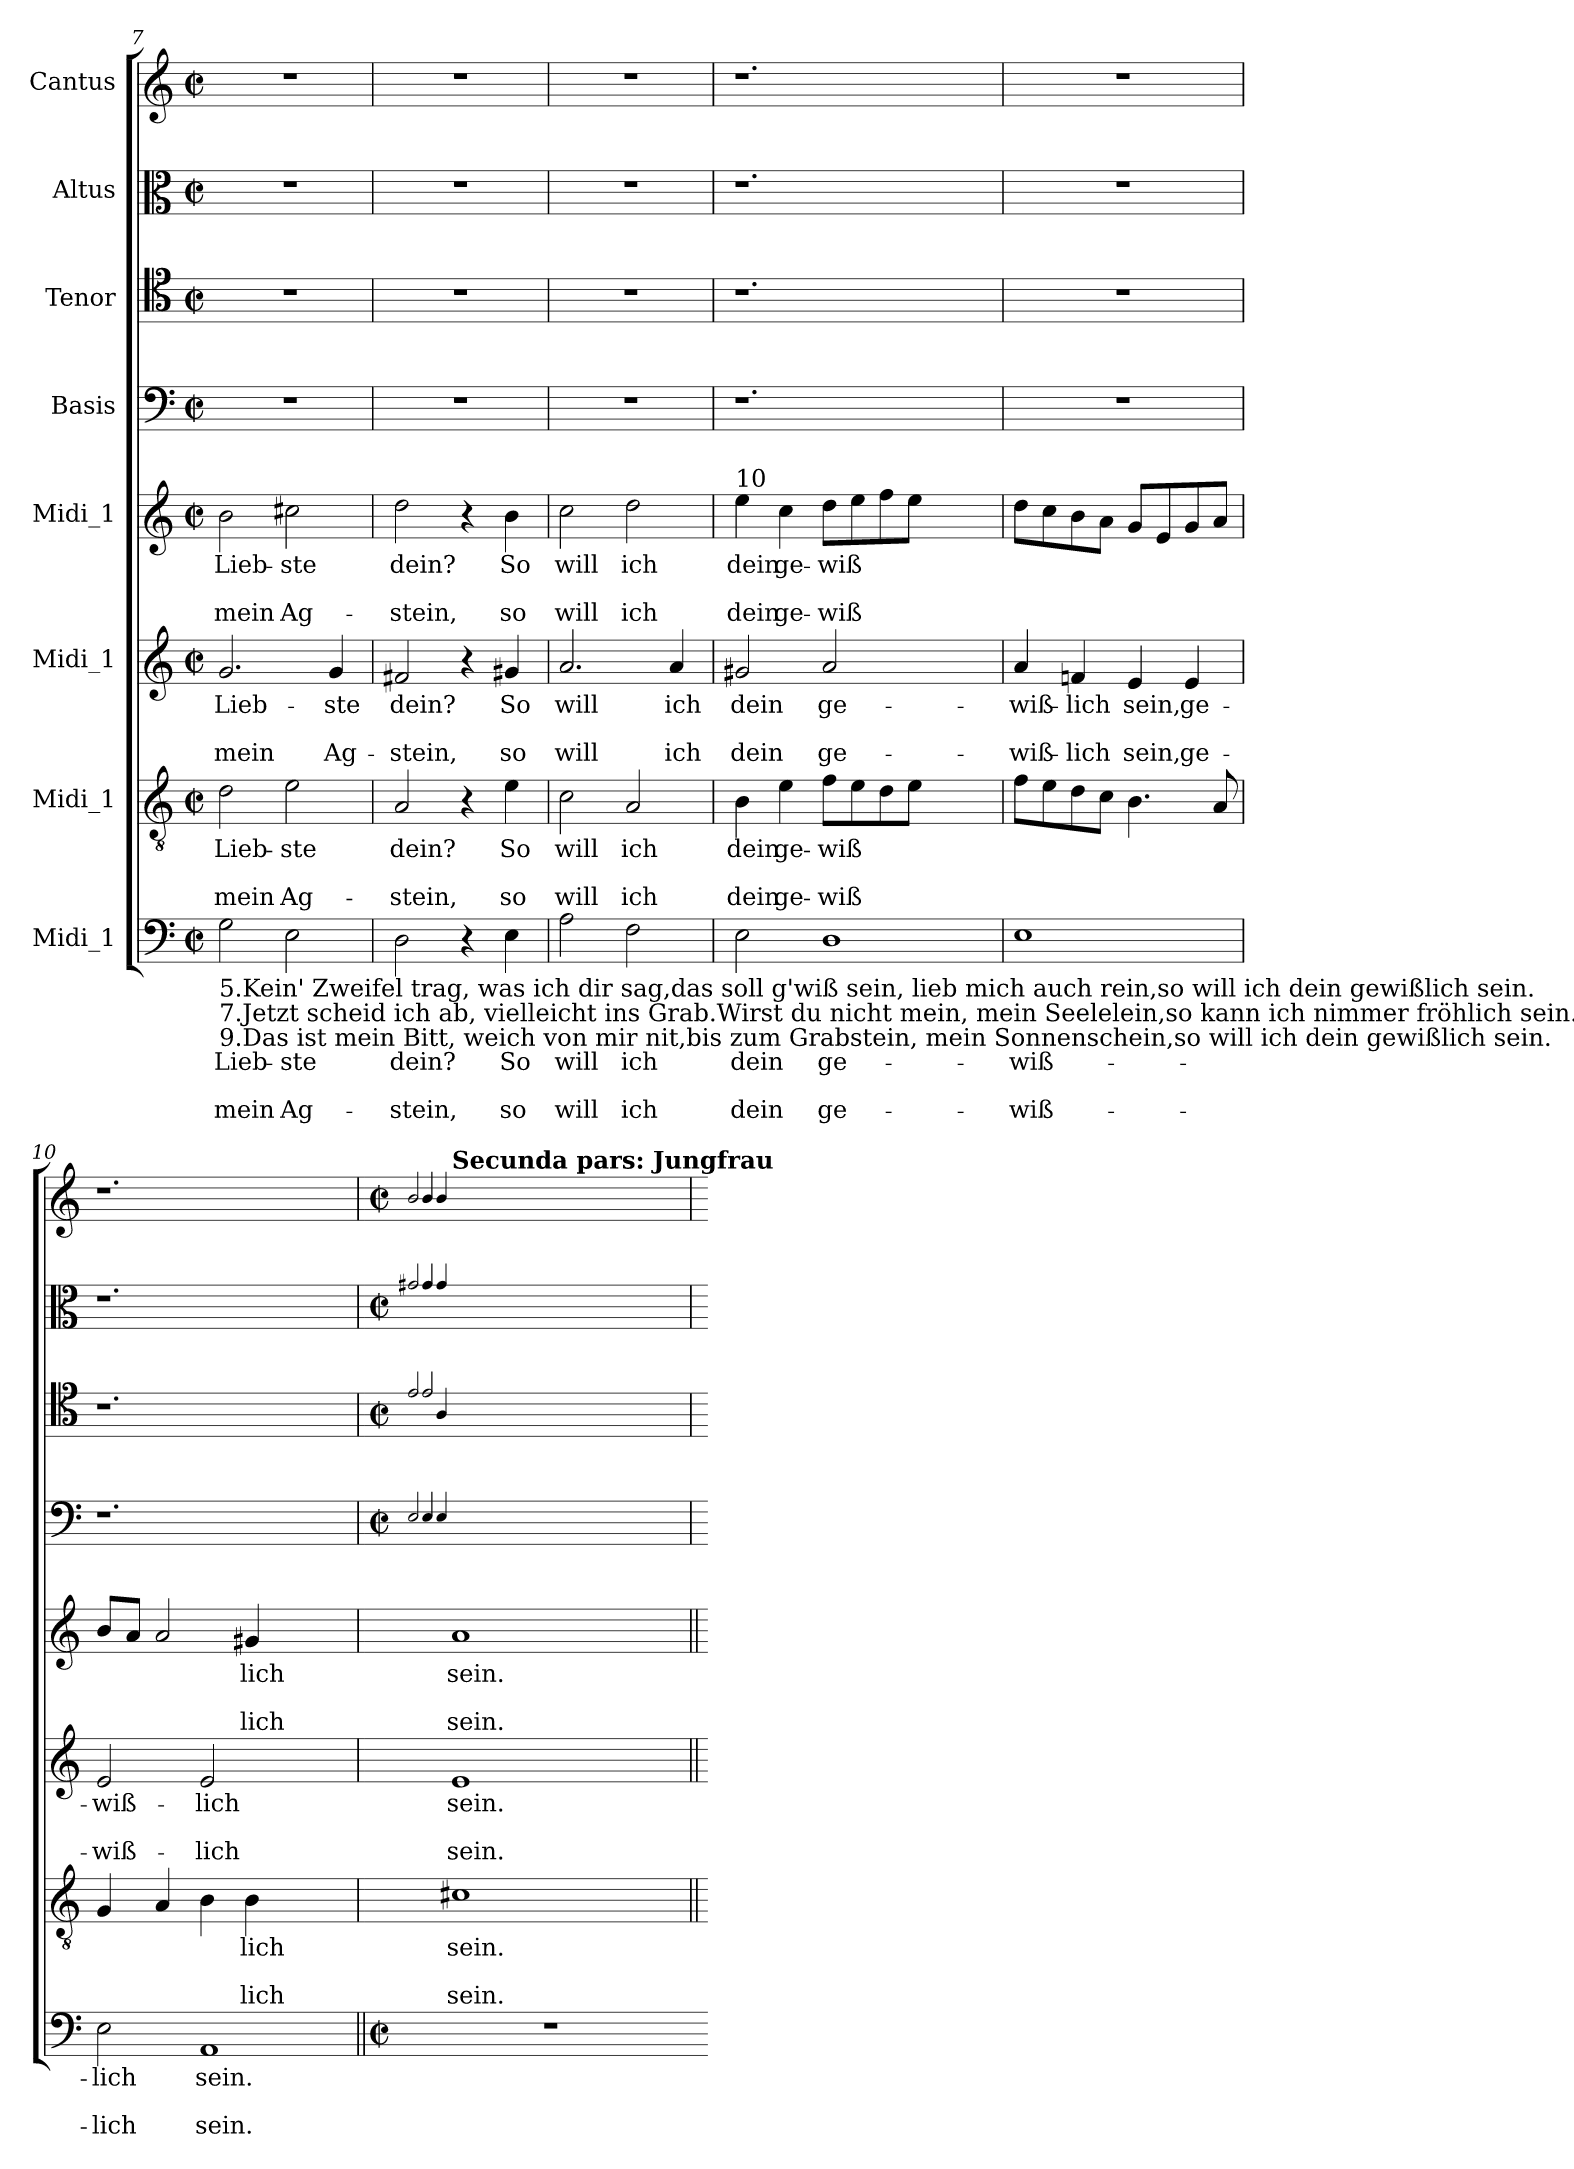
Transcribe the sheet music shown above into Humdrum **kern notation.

**kern	**text	**text	**text	**kern	**text	**text	**text	**kern	**text	**text	**text	**kern	**text	**text	**text	**kern	**kern	**kern	**kern
*part8	*part8	*part8	*part8	*part7	*part7	*part7	*part7	*part6	*part6	*part6	*part6	*part5	*part5	*part5	*part5	*part4	*part3	*part2	*part1
*staff8	*staff8	*staff8	*staff8	*staff7	*staff7	*staff7	*staff7	*staff6	*staff6	*staff6	*staff6	*staff5	*staff5	*staff5	*staff5	*staff4	*staff3	*staff2	*staff1
*I"Midi_1	*	*	*	*I"Midi_1	*	*	*	*I"Midi_1	*	*	*	*I"Midi_1	*	*	*	*I"Basis	*I"Tenor	*I"Altus	*I"Cantus
!!LO:LB:g=z
*clefF4	*	*	*	*clefGv2	*	*	*	*clefG2	*	*	*	*clefG2	*	*	*	*clefF4	*clefC4	*clefC3	*clefG2
*k[]	*	*	*	*k[]	*	*	*	*k[]	*	*	*	*k[]	*	*	*	*k[]	*k[]	*k[]	*k[]
*C:	*	*	*	*C:	*	*	*	*C:	*	*	*	*C:	*	*	*	*C:	*C:	*C:	*C:
*M2/2	*	*	*	*M2/2	*	*	*	*M2/2	*	*	*	*M2/2	*	*	*	*M2/2	*M2/2	*M2/2	*M2/2
*met(c|)	*	*	*	*met(c|)	*	*	*	*met(c|)	*	*	*	*met(c|)	*	*	*	*met(c|)	*met(c|)	*met(c|)	*met(c|)
=7	=7	=7	=7	=7	=7	=7	=7	=7	=7	=7	=7	=7	=7	=7	=7	=7	=7	=7	=7
!LO:TX:b:t=5.Kein' Zweifel trag, was ich dir sag,das soll g'wiß sein, lieb mich auch rein,so will ich dein gewißlich sein.	!	!	!	!	!	!	!	!	!	!	!	!	!	!	!	!	!	!	!
!LO:TX:b:t=7.Jetzt scheid ich ab, vielleicht ins Grab.Wirst du nicht mein, mein Seelelein,so kann ich nimmer fröhlich sein.	!	!	!	!	!	!	!	!	!	!	!	!	!	!	!	!	!	!	!
!LO:TX:b:t=9.Das ist mein Bitt, weich von mir nit,bis zum Grabstein, mein Sonnenschein,so will ich dein gewißlich sein.	!	!	!	!	!	!	!	!	!	!	!	!	!	!	!	!	!	!	!
!	!LO:LY:b	!	!LO:LY:b	!	!LO:LY:b	!	!LO:LY:b	!	!LO:LY:b	!	!LO:LY:b	!	!LO:LY:b	!	!LO:LY:b	!	!	!	!
2G	Lieb-	.	-mein	2d	Lieb-	.	-mein	2.g	Lieb-	.	-mein	2b	Lieb-	.	-mein	1r	1r	1r	1r
!	!LO:LY:b	!	!LO:LY:b	!	!LO:LY:b	!	!LO:LY:b	!	!	!	!	!	!LO:LY:b	!	!LO:LY:b	!	!	!	!
2E	ste	.	Ag-	2e	ste	.	Ag-	.	.	.	.	2cc#X	ste	.	Ag-	.	.	.	.
!	!	!	!	!	!	!	!	!	!LO:LY:b	!	!LO:LY:b	!	!	!	!	!	!	!	!
.	.	.	.	.	.	.	.	4g	ste	.	Ag-	.	.	.	.	.	.	.	.
=8	=8	=8	=8	=8	=8	=8	=8	=8	=8	=8	=8	=8	=8	=8	=8	=8	=8	=8	=8
!	!LO:LY:b	!	!LO:LY:b	!	!LO:LY:b	!	!LO:LY:b	!	!LO:LY:b	!	!LO:LY:b	!	!LO:LY:b	!	!LO:LY:b	!	!	!	!
2D	-dein?	.	stein,	2A	-dein?	.	stein,	2f#X	-dein?	.	stein,	2dd	-dein?	.	stein,	1r	1r	1r	1r
4r	.	.	.	4r	.	.	.	4r	.	.	.	4r	.	.	.	.	.	.	.
!	!LO:LY:b	!	!LO:LY:b	!	!LO:LY:b	!	!LO:LY:b	!	!LO:LY:b	!	!LO:LY:b	!	!LO:LY:b	!	!LO:LY:b	!	!	!	!
4E	So	.	so	4e	So	.	so	4g#X	So	.	so	4b	So	.	so	.	.	.	.
=9	=9	=9	=9	=9	=9	=9	=9	=9	=9	=9	=9	=9	=9	=9	=9	=9	=9	=9	=9
!	!LO:LY:b	!	!LO:LY:b	!	!LO:LY:b	!	!LO:LY:b	!	!LO:LY:b	!	!LO:LY:b	!	!LO:LY:b	!	!LO:LY:b	!	!	!	!
2A	will	.	will	2c	will	.	will	2.a	will	.	will	2cc	will	.	will	1r	1r	1r	1r
!	!LO:LY:b	!	!LO:LY:b	!	!LO:LY:b	!	!LO:LY:b	!	!	!	!	!	!LO:LY:b	!	!LO:LY:b	!	!	!	!
2F	ich	.	ich	2A	ich	.	ich	.	.	.	.	2dd	ich	.	ich	.	.	.	.
!	!	!	!	!	!	!	!	!	!LO:LY:b	!	!LO:LY:b	!	!	!	!	!	!	!	!
.	.	.	.	.	.	.	.	4a	ich	.	ich	.	.	.	.	.	.	.	.
=10	=10	=10	=10	=10	=10	=10	=10	=10	=10	=10	=10	=10	=10	=10	=10	=10	=10	=10	=10
!	!	!	!	!	!	!	!	!	!	!	!	!LO:TX:a:t=10	!	!	!	!	!	!	!
!	!LO:LY:b	!	!LO:LY:b	!	!LO:LY:b	!	!LO:LY:b	!	!LO:LY:b	!	!LO:LY:b	!	!LO:LY:b	!	!LO:LY:b	!	!	!	!
2E	dein	.	dein	4B	dein	.	dein	2g#X	dein	.	dein	4ee	dein	.	dein	1.r	1.r	1.r	1.r
!	!	!	!	!	!LO:LY:b	!	!LO:LY:b	!	!	!	!	!	!LO:LY:b	!	!LO:LY:b	!	!	!	!
.	.	.	.	4e	ge-	.	-ge-	.	.	.	.	4cc	ge-	.	-ge-	.	.	.	.
!	!LO:LY:b	!	!LO:LY:b	!	!LO:LY:b	!	!LO:LY:b	!	!LO:LY:b	!	!LO:LY:b	!	!LO:LY:b	!	!LO:LY:b	!	!	!	!
1D	ge-	.	-ge-	8fL	-wiß	.	wiß	2a	ge-	.	-ge-	8ddL	-wiß	.	wiß	.	.	.	.
.	.	.	.	8e	.	.	.	.	.	.	.	8ee	.	.	.	.	.	.	.
.	.	.	.	8d	.	.	.	.	.	.	.	8ff	.	.	.	.	.	.	.
.	.	.	.	8eJ	.	.	.	.	.	.	.	8eeJ	.	.	.	.	.	.	.
.	.	.	.	2ryy	.	.	.	2ryy	.	.	.	2ryy	.	.	.	.	.	.	.
=10	=10	=10	=10	=10	=10	=10	=10	=10	=10	=10	=10	=10	=10	=10	=10	=10	=10	=10	=10
!	!LO:LY:b	!	!LO:LY:b	!	!	!	!	!	!LO:LY:b	!	!LO:LY:b	!	!	!	!	!	!	!	!
1E	-wiß-	.	-wiß-	8fL	.	.	.	4a	-wiß-	.	-wiß-	8ddL	.	.	.	1r	1r	1r	1r
.	.	.	.	8e	.	.	.	.	.	.	.	8cc	.	.	.	.	.	.	.
!	!	!	!	!	!	!	!	!	!LO:LY:b	!	!LO:LY:b	!	!	!	!	!	!	!	!
.	.	.	.	8d	.	.	.	4fn	-lich	.	lich	8b	.	.	.	.	.	.	.
.	.	.	.	8cJ	.	.	.	.	.	.	.	8aJ	.	.	.	.	.	.	.
!	!	!	!	!	!	!	!	!	!LO:LY:b	!	!LO:LY:b	!	!	!	!	!	!	!	!
.	.	.	.	4.B	.	.	.	4e	sein,	.	sein,	8gL	.	.	.	.	.	.	.
.	.	.	.	.	.	.	.	.	.	.	.	8e	.	.	.	.	.	.	.
!	!	!	!	!	!	!	!	!	!LO:LY:b	!	!LO:LY:b	!	!	!	!	!	!	!	!
.	.	.	.	.	.	.	.	4e	ge-	.	-ge-	8g	.	.	.	.	.	.	.
!	!	!	!	!	!LO:LY:b	!	!LO:LY:b	!	!	!	!	!	!	!	!	!	!	!	!
.	.	.	.	8A	-	.	-	.	.	.	.	8aJ	.	.	.	.	.	.	.
=10	=10	=10	=10	=10	=10	=10	=10	=10	=10	=10	=10	=10	=10	=10	=10	=10	=10	=10	=10
!	!LO:LY:b	!	!LO:LY:b	!	!	!	!	!	!LO:LY:b	!	!LO:LY:b	!	!	!	!	!	!	!	!
2E	-lich	.	lich	4G	.	.	.	2e	-wiß-	.	-wiß-	8bL	.	.	.	1.r	1.r	1.r	1.r
.	.	.	.	.	.	.	.	.	.	.	.	8aJ	.	.	.	.	.	.	.
.	.	.	.	4A	.	.	.	.	.	.	.	2a	.	.	.	.	.	.	.
!	!LO:LY:b	!	!LO:LY:b	!	!	!	!	!	!LO:LY:b	!	!LO:LY:b	!	!	!	!	!	!	!	!
1AA	sein.	.	sein.	4B	.	.	.	2e	-lich	.	lich	.	.	.	.	.	.	.	.
!	!	!	!	!	!LO:LY:b	!	!LO:LY:b	!	!	!	!	!	!LO:LY:b	!	!LO:LY:b	!	!	!	!
.	.	.	.	4B	lich	.	lich	.	.	.	.	4g#X	lich	.	lich	.	.	.	.
.	.	.	.	2ryy	.	.	.	2ryy	.	.	.	2ryy	.	.	.	.	.	.	.
!!LO:LB:g=z
=11||	=11	=11	=11	=11	=11	=11	=11	=11	=11	=11	=11	=11	=11	=11	=11	=11	=11	=11	=11
*	*	*	*	*	*	*	*	*	*	*	*	*	*	*	*	*k[]	*k[]	*k[]	*k[]
*	*	*	*	*	*	*	*	*	*	*	*	*	*	*	*	*C:	*C:	*C:	*C:
*M2/2	*	*	*	*	*	*	*	*	*	*	*	*	*	*	*	*M2/2	*M2/2	*M2/2	*M2/2
*met(c|)	*	*	*	*	*	*	*	*	*	*	*	*	*	*	*	*met(c|)	*met(c|)	*met(c|)	*met(c|)
.	.	.	.	.	.	.	.	.	.	.	.	.	.	.	.	2qqE	2qqe	2qqg#X	2qqb
.	.	.	.	.	.	.	.	.	.	.	.	.	.	.	.	4qqE	2qqe	4qqg#	4qqb
.	.	.	.	.	.	.	.	.	.	.	.	.	.	.	.	4qqE	4qqA	4qqg#	4qqb
!	!	!	!	!	!	!	!	!	!	!	!	!	!	!	!	!	!	!	!LO:TX:a:B:t=Secunda pars&colon; Jungfrau
!	!	!	!	!	!LO:LY:b	!	!LO:LY:b	!	!LO:LY:b	!	!LO:LY:b	!	!LO:LY:b	!	!LO:LY:b	!	!	!	!
1r	.	.	.	1c#X	sein.	.	sein.	1e	sein.	.	sein.	1a	sein.	.	sein.	1ryy	1ryy	1ryy	1ryy
=	=	=	=	=||	=	=	=	=||	=	=	=	=||	=	=	=	=	=	=	=
*-	*-	*-	*-	*-	*-	*-	*-	*-	*-	*-	*-	*-	*-	*-	*-	*-	*-	*-	*-
